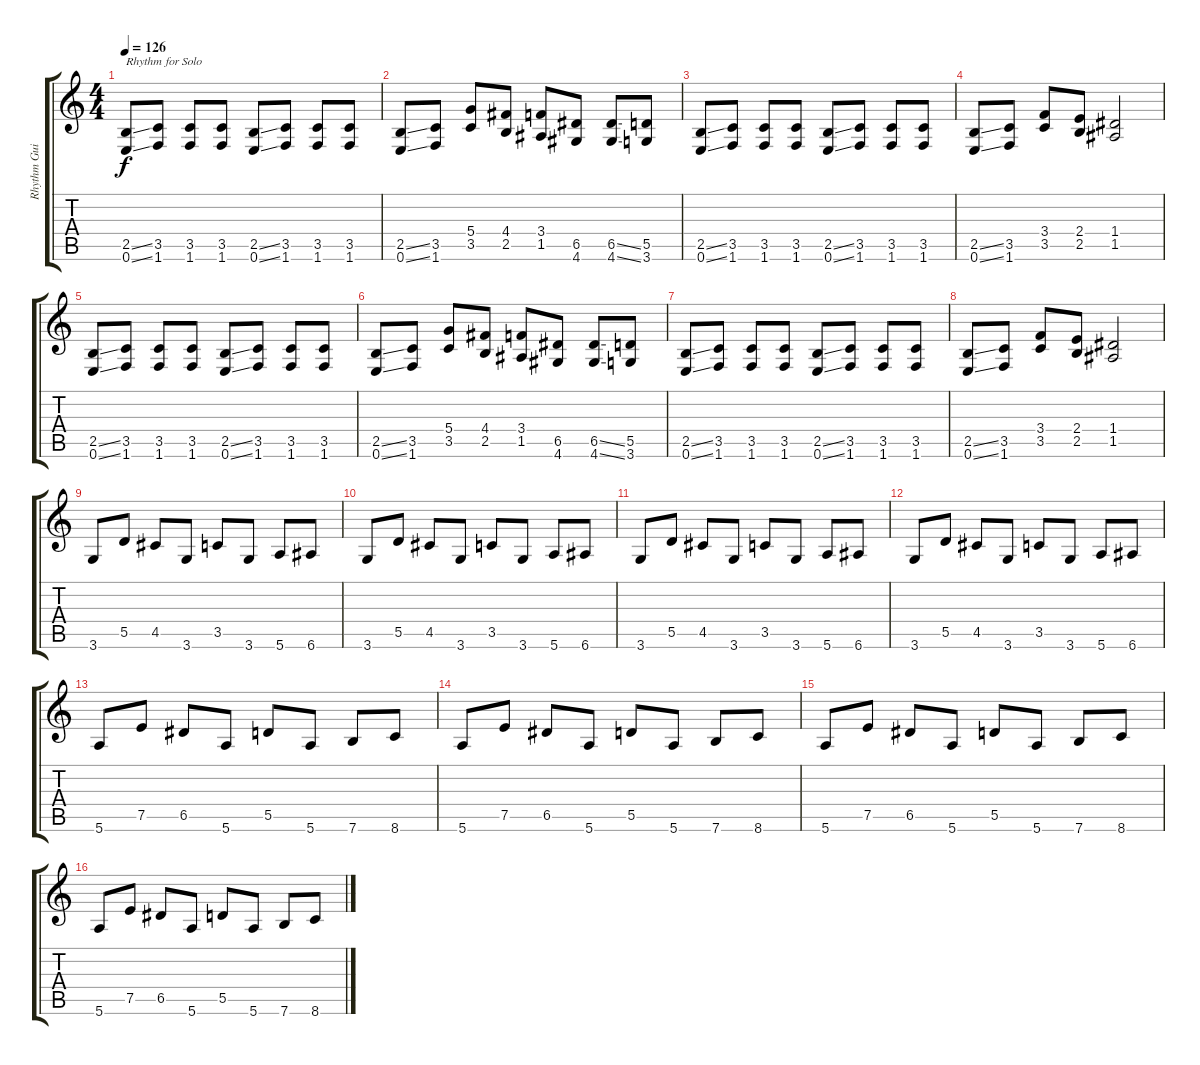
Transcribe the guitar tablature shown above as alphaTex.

\track ("Rhythm Guitar" "Rhythm Gui") {instrument distortionguitar}
\staff {score tabs}
\tuning (E4 B3 G3 D3 A2 E2) {hide}
\ts (4 4)
\tempo 126
\clef g2
\ks c
(2.5{ss} 0.6{ss}).8{txt "Rhythm for Solo " dy f} (3.5 1.6).8 (3.5 1.6).8 (3.5 1.6).8 (2.5{ss} 0.6{ss}).8 (3.5 1.6).8 (3.5 1.6).8 (3.5 1.6).8 |
(2.5{ss} 0.6{ss}).8 (3.5 1.6).8 (5.4 3.5).8 (4.4 2.5).8 (3.4 1.5).8 (6.5 4.6).8 (6.5{ss} 4.6{ss}).8 (5.5 3.6).8 |
(2.5{ss} 0.6{ss}).8 (3.5 1.6).8 (3.5 1.6).8 (3.5 1.6).8 (2.5{ss} 0.6{ss}).8 (3.5 1.6).8 (3.5 1.6).8 (3.5 1.6).8 |
(2.5{ss} 0.6{ss}).8 (3.5 1.6).8 (3.4 3.5).8 (2.4 2.5).8 (1.4 1.5).2 |
(2.5{ss} 0.6{ss}).8 (3.5 1.6).8 (3.5 1.6).8 (3.5 1.6).8 (2.5{ss} 0.6{ss}).8 (3.5 1.6).8 (3.5 1.6).8 (3.5 1.6).8 |
(2.5{ss} 0.6{ss}).8 (3.5 1.6).8 (5.4 3.5).8 (4.4 2.5).8 (3.4 1.5).8 (6.5 4.6).8 (6.5{ss} 4.6{ss}).8 (5.5 3.6).8 |
(2.5{ss} 0.6{ss}).8 (3.5 1.6).8 (3.5 1.6).8 (3.5 1.6).8 (2.5{ss} 0.6{ss}).8 (3.5 1.6).8 (3.5 1.6).8 (3.5 1.6).8 |
(2.5{ss} 0.6{ss}).8 (3.5 1.6).8 (3.4 3.5).8 (2.4 2.5).8 (1.4 1.5).2 |
3.6.8 5.5.8 4.5.8 3.6.8 3.5.8 3.6.8 5.6.8 6.6.8 |
3.6.8 5.5.8 4.5.8 3.6.8 3.5.8 3.6.8 5.6.8 6.6.8 |
3.6.8 5.5.8 4.5.8 3.6.8 3.5.8 3.6.8 5.6.8 6.6.8 |
3.6.8 5.5.8 4.5.8 3.6.8 3.5.8 3.6.8 5.6.8 6.6.8 |
5.6.8 7.5.8 6.5.8 5.6.8 5.5.8 5.6.8 7.6.8 8.6.8 |
5.6.8 7.5.8 6.5.8 5.6.8 5.5.8 5.6.8 7.6.8 8.6.8 |
5.6.8 7.5.8 6.5.8 5.6.8 5.5.8 5.6.8 7.6.8 8.6.8 |
5.6.8 7.5.8 6.5.8 5.6.8 5.5.8 5.6.8 7.6.8 8.6.8
